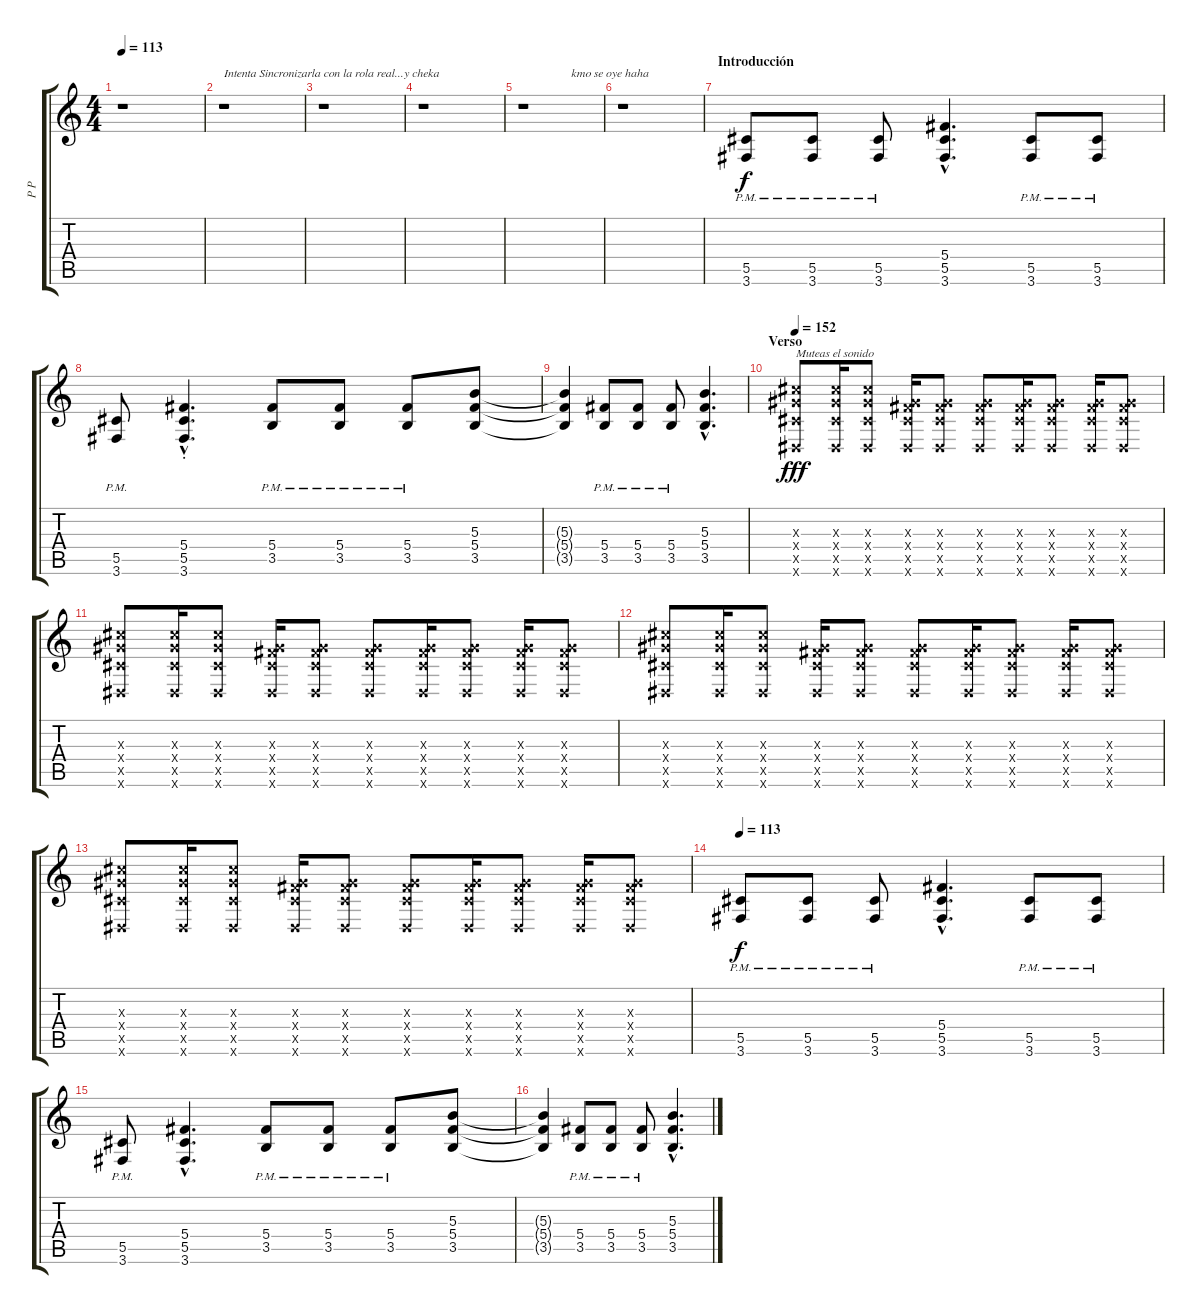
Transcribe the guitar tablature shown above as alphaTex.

\track ("P P" "P P") {instrument distortionguitar}
\staff {score tabs}
\tuning (Eb4 Bb3 Gb3 Db3 Ab2 Eb2) {hide}
\ts (4 4)
\tempo 113
\clef g2
\ks c
r.1{dy f instrument distortionguitar} |
r.1{txt "Intenta Sincronizarla con la rola real...y cheka "} |
r.1 |
r.1 |
r.1{txt "                kmo se oye haha"} |
r.1 |
\section ("" "Introducción")
(5.5{pm} 3.6{pm}).8 (5.5{pm} 3.6{pm}).8 (5.5{pm} 3.6{pm}).8 (5.4{hac} 5.5{hac} 3.6{hac}).4{d} (5.5{pm} 3.6{pm}).8 (5.5{pm} 3.6{pm}).8 |
(5.5{pm} 3.6{pm}).8 (5.4{hac} 5.5{hac} 3.6{hac st}).4{d} (5.4{pm} 3.5{pm}).8 (5.4{pm} 3.5{pm}).8 (5.4{pm} 3.5{pm}).8 (5.3 5.4 3.5).8 |
(5.3{t} 5.4{t} 3.5{t}).4 (5.4{pm} 3.5{pm}).8 (5.4{pm} 3.5{pm}).8 (5.4{pm} 3.5{pm}).8 (5.3{hac} 5.4{hac} 3.5{hac}).4{d} |
\section ("" "Verso ")
\tempo 152
(7.3{x} 7.4{x} 5.5{x} 0.6{x}).8{txt "Muteas el sonido" dy fff volume 16 instrument overdrivenguitar} (7.3{x} 7.4{x} 5.5{x} 0.6{x}).16 (7.3{x} 7.4{x} 5.5{x} 0.6{x}).8 (0.3{x} 7.4{x} 5.5{x} 0.6{x}).16 (0.3{x} 7.4{x} 5.5{x} 0.6{x}).8 (0.3{x} 7.4{x} 5.5{x} 0.6{x}).8 (0.3{x} 7.4{x} 5.5{x} 0.6{x}).16 (0.3{x} 7.4{x} 5.5{x} 0.6{x}).8 (0.3{x} 7.4{x} 5.5{x} 0.6{x}).16 (0.3{x} 7.4{x} 5.5{x} 0.6{x}).8 |
(7.3{x} 7.4{x} 5.5{x} 0.6{x}).8 (7.3{x} 7.4{x} 5.5{x} 0.6{x}).16 (7.3{x} 7.4{x} 5.5{x} 0.6{x}).8 (0.3{x} 7.4{x} 5.5{x} 0.6{x}).16 (0.3{x} 7.4{x} 5.5{x} 0.6{x}).8 (0.3{x} 7.4{x} 5.5{x} 0.6{x}).8 (0.3{x} 7.4{x} 5.5{x} 0.6{x}).16 (0.3{x} 7.4{x} 5.5{x} 0.6{x}).8 (0.3{x} 7.4{x} 5.5{x} 0.6{x}).16 (0.3{x} 7.4{x} 5.5{x} 0.6{x}).8 |
(7.3{x} 7.4{x} 5.5{x} 0.6{x}).8 (7.3{x} 7.4{x} 5.5{x} 0.6{x}).16 (7.3{x} 7.4{x} 5.5{x} 0.6{x}).8 (0.3{x} 7.4{x} 5.5{x} 0.6{x}).16 (0.3{x} 7.4{x} 5.5{x} 0.6{x}).8 (0.3{x} 7.4{x} 5.5{x} 0.6{x}).8 (0.3{x} 7.4{x} 5.5{x} 0.6{x}).16 (0.3{x} 7.4{x} 5.5{x} 0.6{x}).8 (0.3{x} 7.4{x} 5.5{x} 0.6{x}).16 (0.3{x} 7.4{x} 5.5{x} 0.6{x}).8 |
(7.3{x} 7.4{x} 5.5{x} 0.6{x}).8 (7.3{x} 7.4{x} 5.5{x} 0.6{x}).16 (7.3{x} 7.4{x} 5.5{x} 0.6{x}).8 (0.3{x} 7.4{x} 5.5{x} 0.6{x}).16 (0.3{x} 7.4{x} 5.5{x} 0.6{x}).8 (0.3{x} 7.4{x} 5.5{x} 0.6{x}).8 (0.3{x} 7.4{x} 5.5{x} 0.6{x}).16 (0.3{x} 7.4{x} 5.5{x} 0.6{x}).8 (0.3{x} 7.4{x} 5.5{x} 0.6{x}).16 (0.3{x} 7.4{x} 5.5{x} 0.6{x}).8 |
\tempo 113
(5.5{pm} 3.6{pm}).8{dy f volume 13 instrument distortionguitar} (5.5{pm} 3.6{pm}).8 (5.5{pm} 3.6{pm}).8 (5.4{hac} 5.5{hac} 3.6{hac}).4{d} (5.5{pm} 3.6{pm}).8 (5.5{pm} 3.6{pm}).8 |
(5.5{pm} 3.6{pm}).8 (5.4{hac} 5.5{hac} 3.6{hac}).4{d} (5.4{pm} 3.5{pm}).8 (5.4{pm} 3.5{pm}).8 (5.4{pm} 3.5{pm}).8 (5.3 5.4 3.5).8 |
(5.3{t} 5.4{t} 3.5{t}).4 (5.4{pm} 3.5{pm}).8 (5.4{pm} 3.5{pm}).8 (5.4{pm} 3.5{pm}).8 (5.3{hac} 5.4{hac} 3.5{hac}).4{d}
